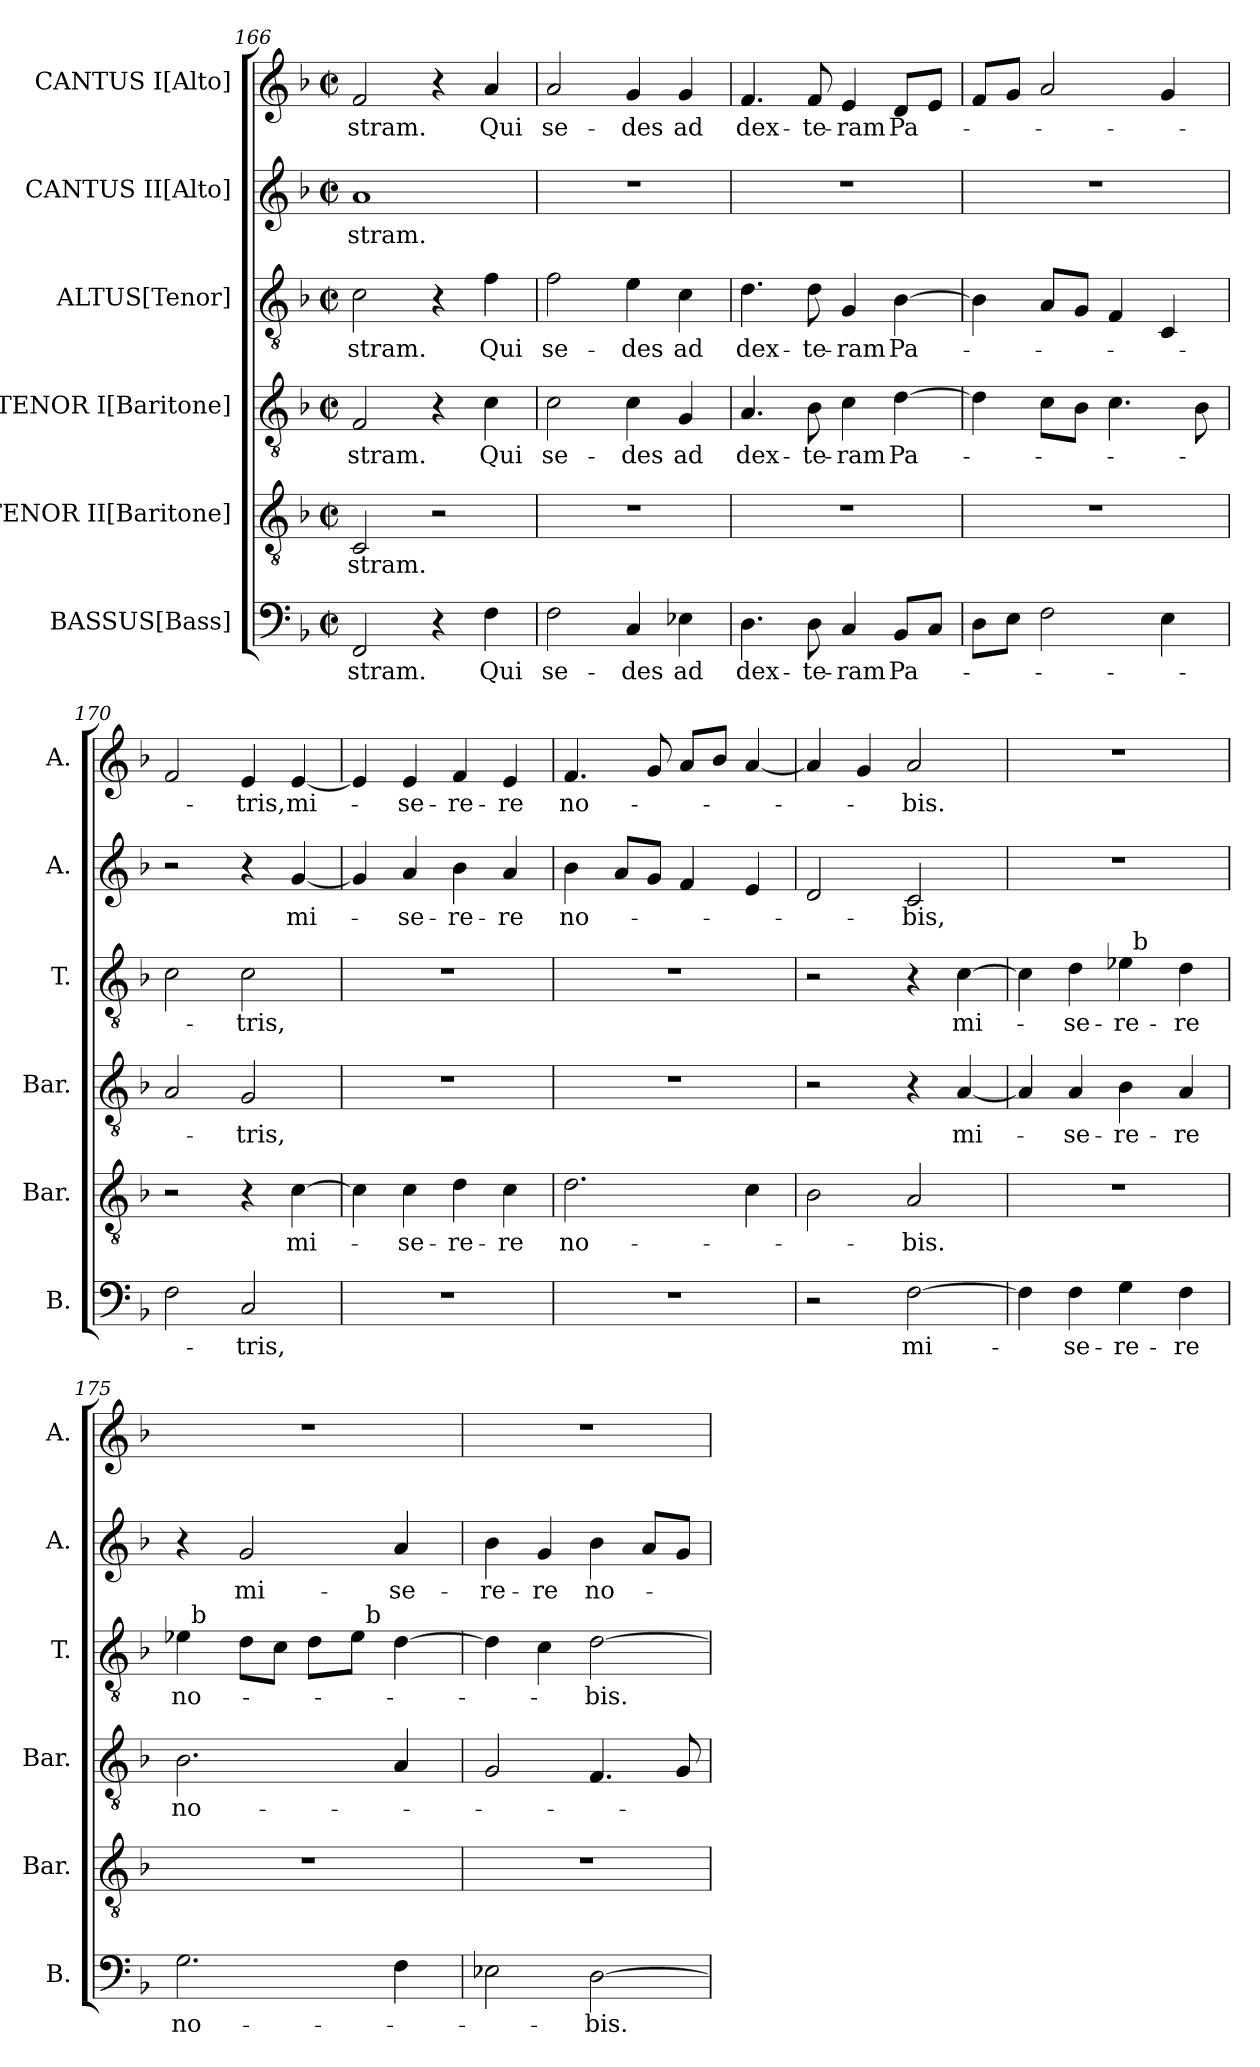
**kern	**text	**kern	**text	**kern	**text	**kern	**text	**kern	**text	**kern	**text
*part6	*part6	*part5	*part5	*part4	*part4	*part3	*part3	*part2	*part2	*part1	*part1
*staff6	*staff6	*staff5	*staff5	*staff4	*staff4	*staff3	*staff3	*staff2	*staff2	*staff1	*staff1
*I"BASSUS[Bass]	*	*I"TENOR II[Baritone]	*	*I"TENOR I[Baritone]	*	*I"ALTUS[Tenor]	*	*I"CANTUS II[Alto]	*	*I"CANTUS I[Alto]	*
*I'B.	*	*I'Bar.	*	*I'Bar.	*	*I'T.	*	*I'A.	*	*I'A.	*
*clefF4	*	*clefGv2	*	*clefGv2	*	*clefGv2	*	*clefG2	*	*clefG2	*
*	*	*ITrd7c12	*	*ITrd7c12	*	*ITrd7c12	*	*	*	*	*
*k[b-]	*	*k[b-]	*	*k[b-]	*	*k[b-]	*	*k[b-]	*	*k[b-]	*
*F:	*	*F:	*	*F:	*	*F:	*	*F:	*	*F:	*
*M2/2	*	*M2/2	*	*M2/2	*	*M2/2	*	*M2/2	*	*M2/2	*
*met(c|)	*	*met(c|)	*	*met(c|)	*	*met(c|)	*	*met(c|)	*	*met(c|)	*
=166	=166	=166	=166	=166	=166	=166	=166	=166	=166	=166	=166
!	!LO:LY:b	!	!LO:LY:b	!	!LO:LY:b	!	!LO:LY:b	!	!LO:LY:b	!	!LO:LY:b
2FF/	-stram.	2CC/	-stram.	2FF/	-stram.	2C\	-stram.	1a	-stram.	2f/	-stram.
4r	.	2r	.	4r	.	4r	.	.	.	4r	.
!	!LO:LY:b	!	!	!	!LO:LY:b	!	!LO:LY:b	!	!	!	!LO:LY:b
4F\	Qui	.	.	4C\	Qui	4F\	Qui	.	.	4a/	Qui
!!LO:LB:g=z
=167	=167	=167	=167	=167	=167	=167	=167	=167	=167	=167	=167
!	!LO:LY:b	!	!	!	!LO:LY:b	!	!LO:LY:b	!	!	!	!LO:LY:b
2F\	se-	1r	.	2C\	se-	2F\	se-	1r	.	2a/	se-
!	!LO:LY:b	!	!	!	!LO:LY:b	!	!LO:LY:b	!	!	!	!LO:LY:b
4C/	-des	.	.	4C\	-des	4E\	-des	.	.	4g/	-des
!	!LO:LY:b	!	!	!	!LO:LY:b	!	!LO:LY:b	!	!	!	!LO:LY:b
4E-X\	ad	.	.	4GG/	ad	4C\	ad	.	.	4g/	ad
=168	=168	=168	=168	=168	=168	=168	=168	=168	=168	=168	=168
!	!LO:LY:b	!	!	!	!LO:LY:b	!	!LO:LY:b	!	!	!	!LO:LY:b
4.D\	dex-	1r	.	4.AA/	dex-	4.D\	dex-	1r	.	4.f/	dex-
!	!LO:LY:b	!	!	!	!LO:LY:b	!	!LO:LY:b	!	!	!	!LO:LY:b
8D\	-te-	.	.	8BB-\	-te-	8D\	-te-	.	.	8f/	-te-
!	!LO:LY:b	!	!	!	!LO:LY:b	!	!LO:LY:b	!	!	!	!LO:LY:b
4C/	-ram	.	.	4C\	-ram	4GG/	-ram	.	.	4e/	-ram
!	!LO:LY:b	!	!	!	!LO:LY:b	!	!LO:LY:b	!	!	!	!LO:LY:b
8BB-/L	Pa-	.	.	[>4D\	Pa-	[>4BB-\	Pa-	.	.	8d/L	Pa-
8C/J	.	.	.	.	.	.	.	.	.	8e/J	.
=169	=169	=169	=169	=169	=169	=169	=169	=169	=169	=169	=169
8D\L	.	1r	.	4D\]	.	4BB-\]	.	1r	.	8f/L	.
8E\J	.	.	.	.	.	.	.	.	.	8g/J	.
2F\	.	.	.	8C\L	.	8AA/L	.	.	.	2a/	.
.	.	.	.	8BB-\J	.	8GG/J	.	.	.	.	.
.	.	.	.	4.C\	.	4FF/	.	.	.	.	.
4E\	.	.	.	.	.	4CC/	.	.	.	4g/	.
.	.	.	.	8BB-\	.	.	.	.	.	.	.
=170	=170	=170	=170	=170	=170	=170	=170	=170	=170	=170	=170
2F\	.	2r	.	2AA/	.	2C\	.	2r	.	2f/	.
!	!LO:LY:b	!	!	!	!LO:LY:b	!	!LO:LY:b	!	!	!	!LO:LY:b
2C/	-tris,	4r	.	2GG/	-tris,	2C\	-tris,	4r	.	4e/	-tris,
!	!	!	!LO:LY:b	!	!	!	!	!	!LO:LY:b	!	!LO:LY:b
.	.	[>4C\	mi-	.	.	.	.	[<4g/	mi-	[<4e/	mi-
=171	=171	=171	=171	=171	=171	=171	=171	=171	=171	=171	=171
1r	.	4C\]	.	1r	.	1r	.	4g/]	.	4e/]	.
!	!	!	!LO:LY:b	!	!	!	!	!	!LO:LY:b	!	!LO:LY:b
.	.	4C\	-se-	.	.	.	.	4a/	-se-	4e/	-se-
!	!	!	!LO:LY:b	!	!	!	!	!	!LO:LY:b	!	!LO:LY:b
.	.	4D\	-re-	.	.	.	.	4b-\	-re-	4f/	-re-
!	!	!	!LO:LY:b	!	!	!	!	!	!LO:LY:b	!	!LO:LY:b
.	.	4C\	-re	.	.	.	.	4a/	-re	4e/	-re
=172	=172	=172	=172	=172	=172	=172	=172	=172	=172	=172	=172
!	!	!	!LO:LY:b	!	!	!	!	!	!LO:LY:b	!	!LO:LY:b
1r	.	2.D\	no-	1r	.	1r	.	4b-\	no-	4.f/	no-
.	.	.	.	.	.	.	.	8a/L	.	.	.
.	.	.	.	.	.	.	.	8g/J	.	8g/	.
.	.	.	.	.	.	.	.	4f/	.	8a/L	.
.	.	.	.	.	.	.	.	.	.	8b-/J	.
.	.	4C\	.	.	.	.	.	4e/	.	[<4a/	.
=173	=173	=173	=173	=173	=173	=173	=173	=173	=173	=173	=173
2r	.	2BB-\	.	2r	.	2r	.	2d/	.	4a/]	.
.	.	.	.	.	.	.	.	.	.	4g/	.
!	!LO:LY:b	!	!LO:LY:b	!	!	!	!	!	!LO:LY:b	!	!LO:LY:b
[>2F\	mi-	2AA/	-bis.	4r	.	4r	.	2c/	-bis,	2a/	-bis.
!	!	!	!	!	!LO:LY:b	!	!LO:LY:b	!	!	!	!
.	.	.	.	[<4AA/	mi-	[>4C\	mi-	.	.	.	.
!!LO:PB:g=z
=174	=174	=174	=174	=174	=174	=174	=174	=174	=174	=174	=174
*	*	*	*	*	*	*^	*	*	*	*	*
4F\]	.	1r	.	4AA/]	.	4C\]	2ryy	.	1r	.	1r	.
!	!LO:LY:b	!	!	!	!LO:LY:b	!	!	!LO:LY:b	!	!	!	!
4F\	-se-	.	.	4AA/	-se-	4D\	.	-se-	.	.	.	.
!	!LO:LY:b	!	!	!	!LO:LY:b	!	!	!LO:LY:b	!	!	!	!
4G\	-re-	.	.	4BB-\	-re-	4E-\	32ryy	-re-	.	.	.	.
!	!	!	!	!	!	!	!LO:TX:a:t=b	!	!	!	!	!
.	.	.	.	.	.	.	4...ryy	.	.	.	.	.
!	!LO:LY:b	!	!	!	!LO:LY:b	!	!	!LO:LY:b	!	!	!	!
4F\	-re	.	.	4AA/	-re	4D\	.	-re	.	.	.	.
=175	=175	=175	=175	=175	=175	=175	=175	=175	=175	=175	=175	=175
!	!LO:LY:b	!	!	!	!LO:LY:b	!	!	!LO:LY:b	!	!	!	!
*	*	*	*	*	*	*	*^	*	*	*	*	*
2.G\	no-	1r	.	2.BB-\	no-	4E-\	32ryy	2ryy	no-	4r	.	1r	.
!	!	!	!	!	!	!	!LO:TX:a:t=b	!	!	!	!	!	!
.	.	.	.	.	.	.	2ryy	.	.	.	.	.	.
!	!	!	!	!	!	!	!	!	!	!	!LO:LY:b	!	!
.	.	.	.	.	.	8D\L	.	.	.	2g/	mi-	.	.
.	.	.	.	.	.	8C\J	.	.	.	.	.	.	.
.	.	.	.	.	.	8D\L	.	8ryy	.	.	.	.	.
.	.	.	.	.	.	.	4...ryy	.	.	.	.	.	.
.	.	.	.	.	.	8E-\J	.	32ryy	.	.	.	.	.
!	!	!	!	!	!	!	!	!LO:TX:a:t=b	!	!	!	!	!
.	.	.	.	.	.	.	.	4ryy	.	.	.	.	.
!	!	!	!	!	!	!	!	!	!	!	!LO:LY:b	!	!
4F\	.	.	.	4AA/	.	[>4D\	.	.	.	4a/	-se-	.	.
.	.	.	.	.	.	.	.	16.ryy	.	.	.	.	.
=176	=176	=176	=176	=176	=176	=176	=176	=176	=176	=176	=176	=176	=176
!	!	!	!	!	!	!	!	!	!	!	!LO:LY:b	!	!
*	*	*	*	*	*	*v	*v	*v	*	*	*	*	*
2E-X\	.	1r	.	2GG/	.	4D\]	.	4b-\	-re-	1r	.
!	!	!	!	!	!	!	!	!	!LO:LY:b	!	!
.	.	.	.	.	.	4C\	.	4g/	-re	.	.
!	!LO:LY:b	!	!	!	!	!	!LO:LY:b	!	!LO:LY:b	!	!
[>2D\	-bis.	.	.	4.FF/	.	[>2D\	-bis.	4b-\	no-	.	.
.	.	.	.	.	.	.	.	8a/L	.	.	.
.	.	.	.	8GG/	.	.	.	8g/J	.	.	.
=	=	=	=	=	=	=	=	=	=	=	=
*-	*-	*-	*-	*-	*-	*-	*-	*-	*-	*-	*-
